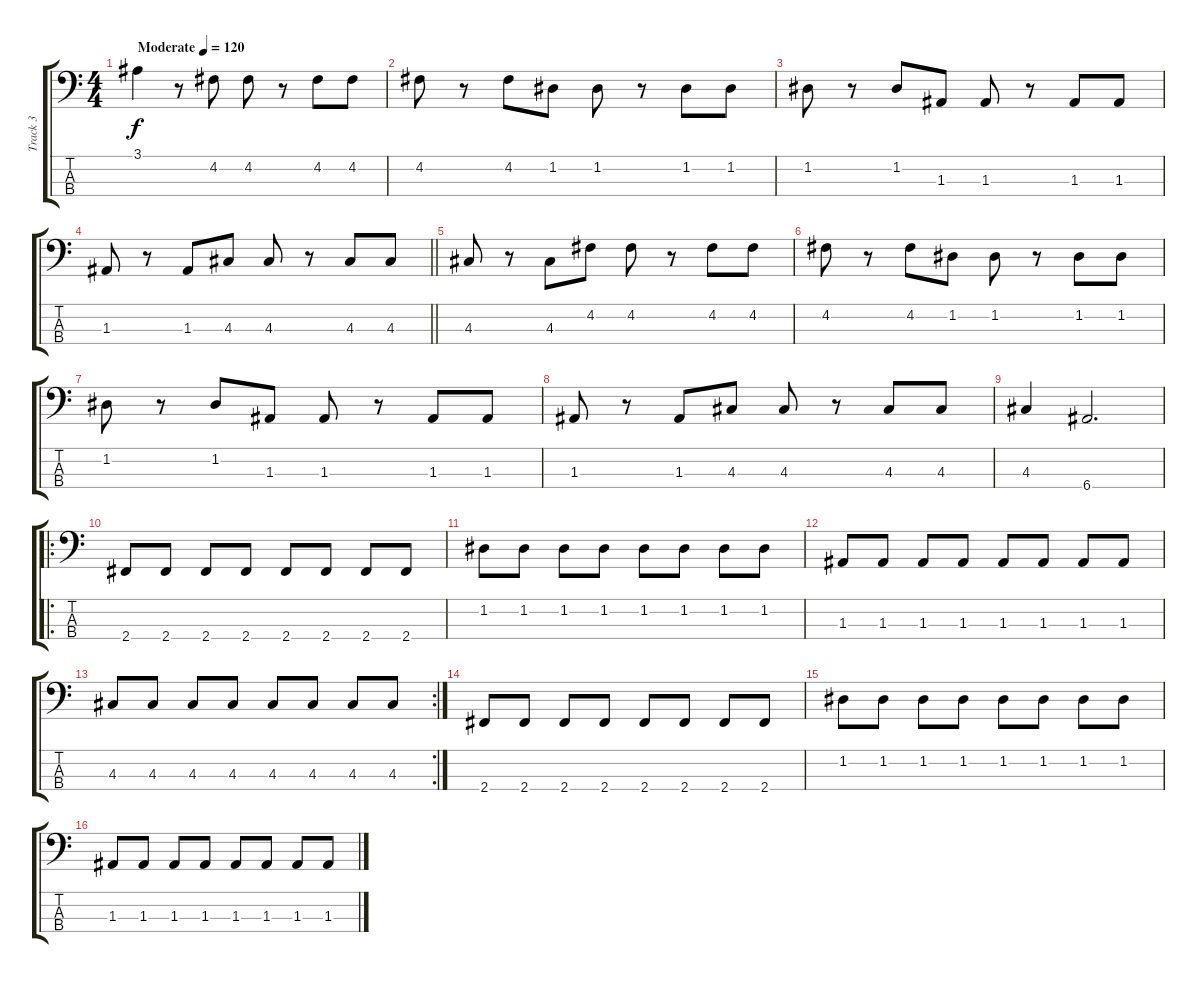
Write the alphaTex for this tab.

\track ("Track 3" "Track 3") {instrument electricbassfinger}
\staff {score tabs}
\tuning (G2 D2 A1 E1) {hide}
\ts (4 4)
\tempo (120 "Moderate")
\clef f4
\ks c
3.1.4{dy f instrument electricbassfinger} r.8 4.2.8 4.2.8 r.8 4.2.8 4.2.8 |
4.2.8 r.8 4.2.8 1.2.8 1.2.8 r.8 1.2.8 1.2.8 |
1.2.8 r.8 1.2.8 1.3.8 1.3.8 r.8 1.3.8 1.3.8 |
\barLineRight lightlight
1.3.8 r.8 1.3.8 4.3.8 4.3.8 r.8 4.3.8 4.3.8 |
4.3.8 r.8 4.3.8 4.2.8 4.2.8 r.8 4.2.8 4.2.8 |
4.2.8 r.8 4.2.8 1.2.8 1.2.8 r.8 1.2.8 1.2.8 |
1.2.8 r.8 1.2.8 1.3.8 1.3.8 r.8 1.3.8 1.3.8 |
1.3.8 r.8 1.3.8 4.3.8 4.3.8 r.8 4.3.8 4.3.8 |
4.3.4 6.4.2{d} |
\ro
2.4.8 2.4.8 2.4.8 2.4.8 2.4.8 2.4.8 2.4.8 2.4.8 |
1.2.8 1.2.8 1.2.8 1.2.8 1.2.8 1.2.8 1.2.8 1.2.8 |
1.3.8 1.3.8 1.3.8 1.3.8 1.3.8 1.3.8 1.3.8 1.3.8 |
\rc 2
4.3.8 4.3.8 4.3.8 4.3.8 4.3.8 4.3.8 4.3.8 4.3.8 |
2.4.8 2.4.8 2.4.8 2.4.8 2.4.8 2.4.8 2.4.8 2.4.8 |
1.2.8 1.2.8 1.2.8 1.2.8 1.2.8 1.2.8 1.2.8 1.2.8 |
1.3.8 1.3.8 1.3.8 1.3.8 1.3.8 1.3.8 1.3.8 1.3.8
